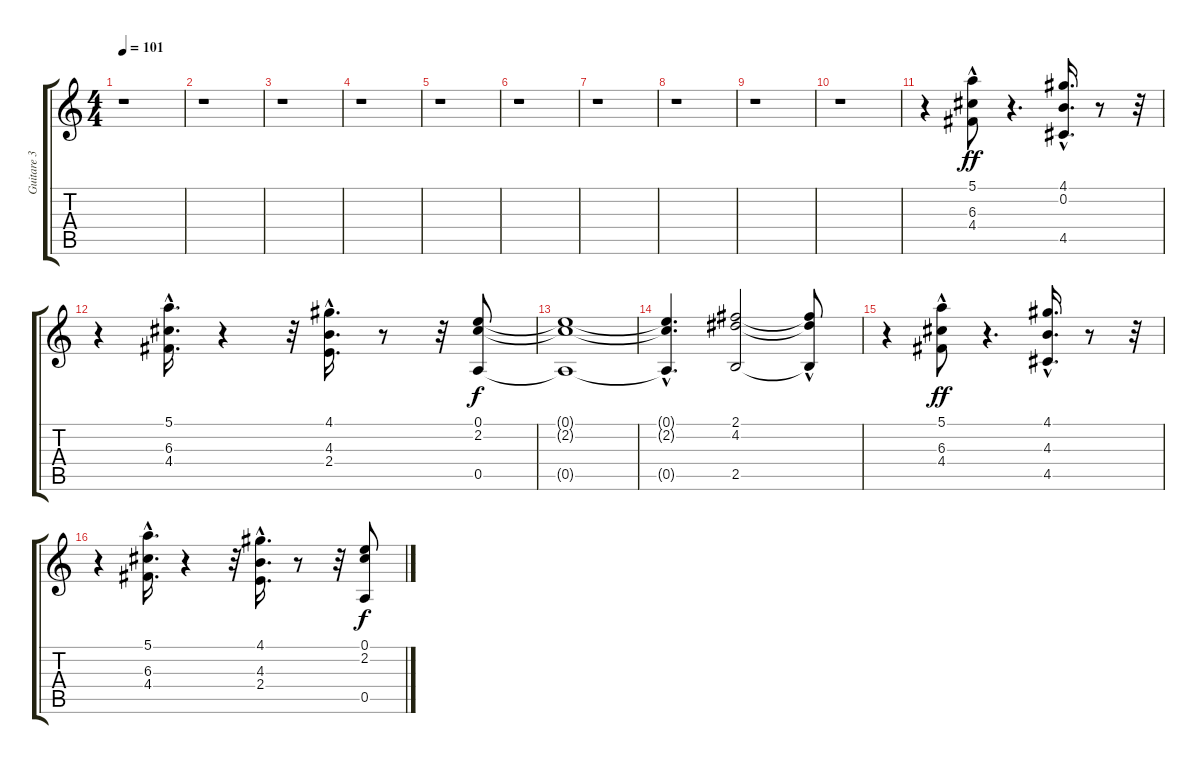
\track ("Guitare 3" "Guitare 3") {instrument distortionguitar}
\staff {score tabs}
\tuning (E4 B3 G3 D3 A2 E2) {hide}
\ts (4 4)
\tempo 101
\clef g2
\ks c
r.1{dy ff} |
r.1 |
r.1 |
r.1 |
r.1 |
r.1 |
r.1 |
r.1 |
r.1 |
r.1 |
r.4 (5.1{hac} 6.3{hac} 4.4).8 r.4{d} (4.1{hac} 0.2{hac} 4.5{hac}).16{d} r.8 r.32 |
r.4 (5.1{hac} 6.3{hac} 4.4{hac}).16{d} r.4 r.32 (4.1 4.3 2.4{hac}).16{d} r.8 r.32 (0.1 2.2 0.5).8{dy f} |
(0.1{t} 2.2{t} 0.5{t}).1 |
(0.1{t} 2.2{t} 0.5{hac t}).4{d} (2.1 4.2 2.5).2 (2.1{hac t} 4.2{hac t} 2.5{t}).8 |
r.4 (5.1{hac} 6.3{hac} 4.4).8{dy ff} r.4{d} (4.1{hac} 4.3{hac} 4.5{hac}).16{d} r.8 r.32 |
r.4 (5.1{hac} 6.3{hac} 4.4{hac}).16{d} r.4 r.32 (4.1 4.3 2.4{hac}).16{d} r.8 r.32 (0.1 2.2 0.5).8{dy f}
